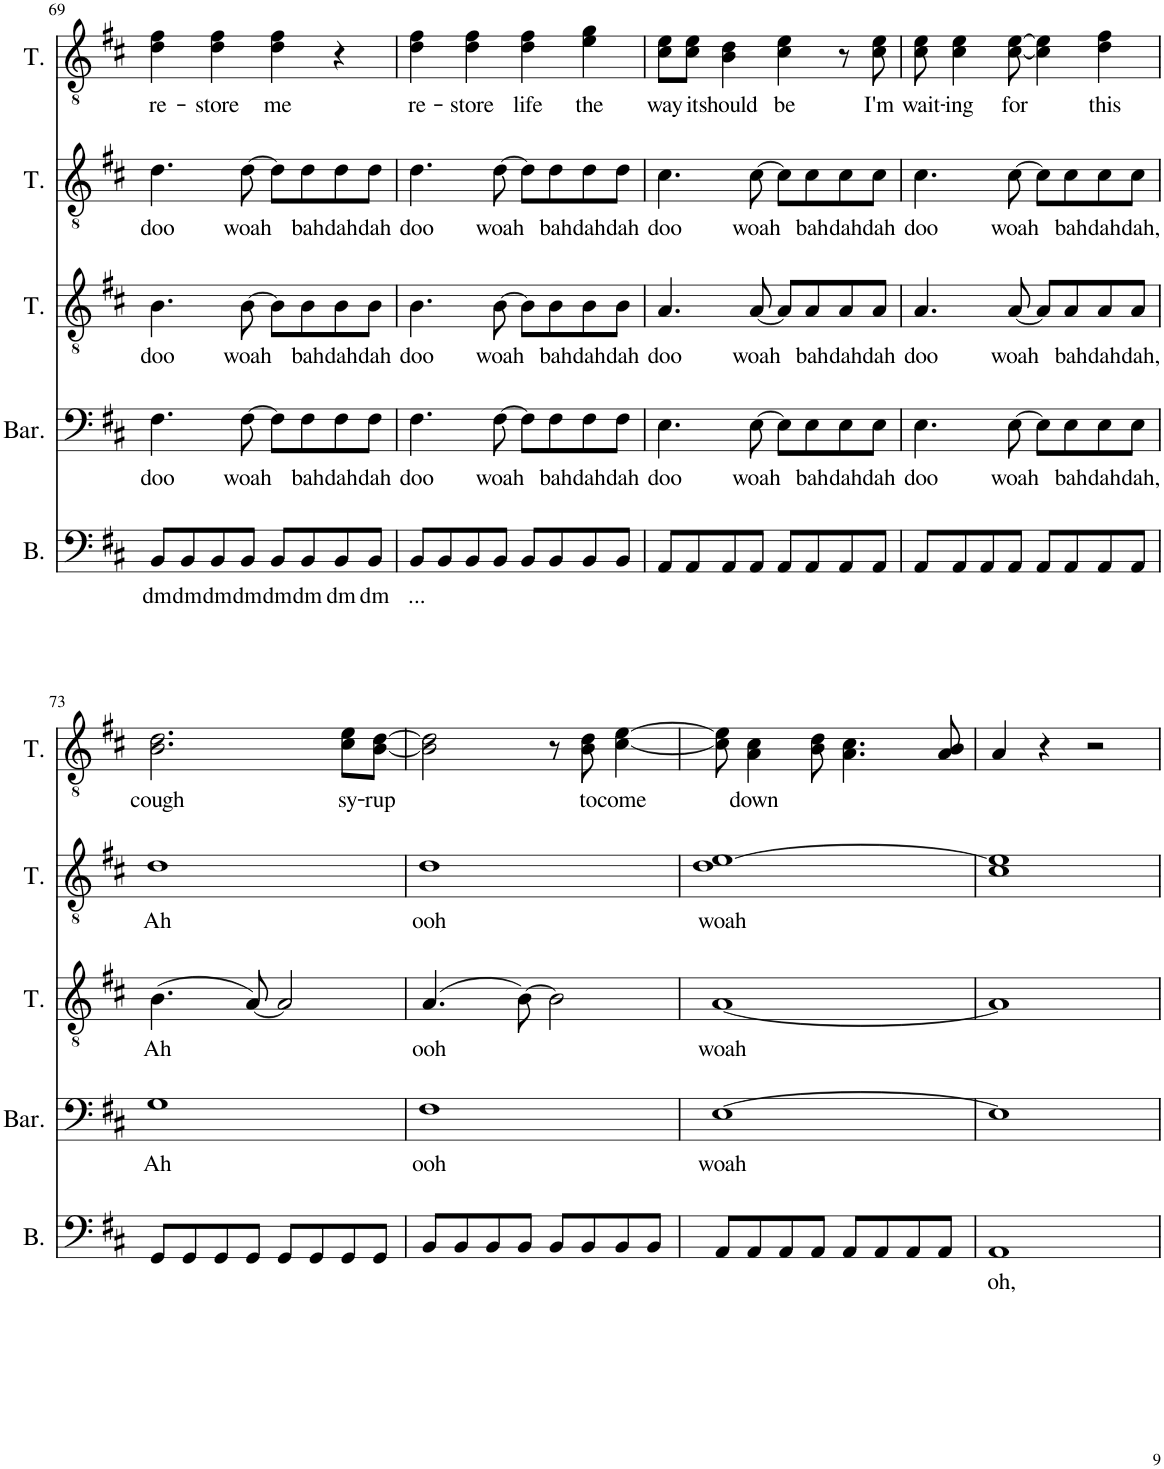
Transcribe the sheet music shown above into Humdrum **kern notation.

**kern	**text	**kern	**text	**kern	**text	**kern	**text	**kern	**text
*part5	*part5	*part4	*part4	*part3	*part3	*part2	*part2	*part1	*part1
*staff5	*staff5	*staff4	*staff4	*staff3	*staff3	*staff2	*staff2	*staff1	*staff1
*I"Bass	*	*I"Baritone	*	*I"Tenor	*	*I"Tenor	*	*I"Tenor	*
*I'B.	*	*I'Bar.	*	*I'T.	*	*I'T.	*	*I'T.	*
!!LO:PB:g=z
*clefF4	*	*clefF4	*	*clefGv2	*	*clefGv2	*	*clefGv2	*
*k[f#c#]	*	*k[f#c#]	*	*k[f#c#]	*	*k[f#c#]	*	*k[f#c#]	*
*M4/4	*	*M4/4	*	*M4/4	*	*M4/4	*	*M4/4	*
=69	=69	=69	=69	=69	=69	=69	=69	=69	=69
!	!LO:LY:b	!	!LO:LY:b	!	!LO:LY:b	!	!LO:LY:b	!	!LO:LY:b
8BB/L	dm	4.F#\	doo	4.B\	doo	4.d\	doo	4d\ 4f#\	re-
!	!LO:LY:b	!	!	!	!	!	!	!	!
8BB/	dm	.	.	.	.	.	.	.	.
!	!LO:LY:b	!	!	!	!	!	!	!	!LO:LY:b
8BB/	dm	.	.	.	.	.	.	4d\ 4f#\	-store
!	!LO:LY:b	!	!LO:LY:b	!	!LO:LY:b	!	!LO:LY:b	!	!
8BB/J	dm	[8F#\	woah	[8B\	woah	[8d\	woah	.	.
!	!LO:LY:b	!	!	!	!	!	!	!	!LO:LY:b
8BB/L	dm	8F#\L]	.	8B\L]	.	8d\L]	.	4d\ 4f#\	me
!	!LO:LY:b	!	!LO:LY:b	!	!LO:LY:b	!	!LO:LY:b	!	!
8BB/	dm	8F#\	bah	8B\	bah	8d\	bah	.	.
!	!LO:LY:b	!	!LO:LY:b	!	!LO:LY:b	!	!LO:LY:b	!	!
8BB/	dm	8F#\	dah	8B\	dah	8d\	dah	4r	.
!	!LO:LY:b	!	!LO:LY:b	!	!LO:LY:b	!	!LO:LY:b	!	!
8BB/J	dm	8F#\J	dah	8B\J	dah	8d\J	dah	.	.
=70	=70	=70	=70	=70	=70	=70	=70	=70	=70
!	!LO:LY:b	!	!LO:LY:b	!	!LO:LY:b	!	!LO:LY:b	!	!LO:LY:b
8BB/L	...	4.F#\	doo	4.B\	doo	4.d\	doo	4d\ 4f#\	re-
8BB/	.	.	.	.	.	.	.	.	.
!	!	!	!	!	!	!	!	!	!LO:LY:b
8BB/	.	.	.	.	.	.	.	4d\ 4f#\	-store
!	!	!	!LO:LY:b	!	!LO:LY:b	!	!LO:LY:b	!	!
8BB/J	.	[8F#\	woah	[8B\	woah	[8d\	woah	.	.
!	!	!	!	!	!	!	!	!	!LO:LY:b
8BB/L	.	8F#\L]	.	8B\L]	.	8d\L]	.	4d\ 4f#\	life
!	!	!	!LO:LY:b	!	!LO:LY:b	!	!LO:LY:b	!	!
8BB/	.	8F#\	bah	8B\	bah	8d\	bah	.	.
!	!	!	!LO:LY:b	!	!LO:LY:b	!	!LO:LY:b	!	!LO:LY:b
8BB/	.	8F#\	dah	8B\	dah	8d\	dah	4e\ 4g\	the
!	!	!	!LO:LY:b	!	!LO:LY:b	!	!LO:LY:b	!	!
8BB/J	.	8F#\J	dah	8B\J	dah	8d\J	dah	.	.
=71	=71	=71	=71	=71	=71	=71	=71	=71	=71
!	!	!	!LO:LY:b	!	!LO:LY:b	!	!LO:LY:b	!	!LO:LY:b
8AA/L	.	4.E\	doo	4.A/	doo	4.c#\	doo	8c#\ 8e\L	way
!	!	!	!	!	!	!	!	!	!LO:LY:b
8AA/	.	.	.	.	.	.	.	8c#\ 8e\J	it
!	!	!	!	!	!	!	!	!	!LO:LY:b
8AA/	.	.	.	.	.	.	.	4B\ 4d\	should
!	!	!	!LO:LY:b	!	!LO:LY:b	!	!LO:LY:b	!	!
8AA/J	.	[8E\	woah	[8A/	woah	[8c#\	woah	.	.
!	!	!	!	!	!	!	!	!	!LO:LY:b
8AA/L	.	8E\L]	.	8A/L]	.	8c#\L]	.	4c#\ 4e\	be
!	!	!	!LO:LY:b	!	!LO:LY:b	!	!LO:LY:b	!	!
8AA/	.	8E\	bah	8A/	bah	8c#\	bah	.	.
!	!	!	!LO:LY:b	!	!LO:LY:b	!	!LO:LY:b	!	!
8AA/	.	8E\	dah	8A/	dah	8c#\	dah	8r	.
!	!	!	!LO:LY:b	!	!LO:LY:b	!	!LO:LY:b	!	!LO:LY:b
8AA/J	.	8E\J	dah	8A/J	dah	8c#\J	dah	8c#\ 8e\	I'm
=72	=72	=72	=72	=72	=72	=72	=72	=72	=72
!	!	!	!LO:LY:b	!	!LO:LY:b	!	!LO:LY:b	!	!LO:LY:b
8AA/L	.	4.E\	doo	4.A/	doo	4.c#\	doo	8c#\ 8e\	wait-
!	!	!	!	!	!	!	!	!	!LO:LY:b
8AA/	.	.	.	.	.	.	.	4c#\ 4e\	-ing
8AA/	.	.	.	.	.	.	.	.	.
!	!	!	!LO:LY:b	!	!LO:LY:b	!	!LO:LY:b	!	!LO:LY:b
8AA/J	.	[8E\	woah	[8A/	woah	[8c#\	woah	[8c#\ [8e\	for
8AA/L	.	8E\L]	.	8A/L]	.	8c#\L]	.	4c#\] 4e\]	.
!	!	!	!LO:LY:b	!	!LO:LY:b	!	!LO:LY:b	!	!
8AA/	.	8E\	bah	8A/	bah	8c#\	bah	.	.
!	!	!	!LO:LY:b	!	!LO:LY:b	!	!LO:LY:b	!	!LO:LY:b
8AA/	.	8E\	dah	8A/	dah	8c#\	dah	4d\ 4f#\	this
!	!	!	!LO:LY:b	!	!LO:LY:b	!	!LO:LY:b	!	!
8AA/J	.	8E\J	dah,	8A/J	dah,	8c#\J	dah,	.	.
!!LO:LB:g=z
=73	=73	=73	=73	=73	=73	=73	=73	=73	=73
!	!	!	!LO:LY:b	!	!LO:LY:b	!	!LO:LY:b	!	!LO:LY:b
8GG/L	.	1G	Ah	(4.B\	Ah	1d	Ah	2.B\ 2.d\	cough
8GG/	.	.	.	.	.	.	.	.	.
8GG/	.	.	.	.	.	.	.	.	.
8GG/J	.	.	.	[8A/)	.	.	.	.	.
8GG/L	.	.	.	2A/]	.	.	.	.	.
8GG/	.	.	.	.	.	.	.	.	.
!	!	!	!	!	!	!	!	!	!LO:LY:b
8GG/	.	.	.	.	.	.	.	8c#\ 8e\L	sy-
!	!	!	!	!	!	!	!	!	!LO:LY:b
8GG/J	.	.	.	.	.	.	.	[8B\ [8d\J	-rup
=74	=74	=74	=74	=74	=74	=74	=74	=74	=74
!	!	!	!LO:LY:b	!	!LO:LY:b	!	!LO:LY:b	!	!
8BB/L	.	1F#	ooh	(4.A/	ooh	1d	ooh	2B\] 2d\]	.
8BB/	.	.	.	.	.	.	.	.	.
8BB/	.	.	.	.	.	.	.	.	.
8BB/J	.	.	.	[8B\)	.	.	.	.	.
8BB/L	.	.	.	2B\]	.	.	.	8r	.
!	!	!	!	!	!	!	!	!	!LO:LY:b
8BB/	.	.	.	.	.	.	.	8B\ 8d\	to
!	!	!	!	!	!	!	!	!	!LO:LY:b
8BB/	.	.	.	.	.	.	.	[4c#\ [4e\	come
8BB/J	.	.	.	.	.	.	.	.	.
=75	=75	=75	=75	=75	=75	=75	=75	=75	=75
!	!	!	!LO:LY:b	!	!LO:LY:b	!	!LO:LY:b	!	!
8AA/L	.	[1E	woah	[1A	woah	1d [1e	woah	8c#\] 8e\]	.
!	!	!	!	!	!	!	!	!	!LO:LY:b
8AA/	.	.	.	.	.	.	.	4A\ 4c#\	down
8AA/	.	.	.	.	.	.	.	.	.
8AA/J	.	.	.	.	.	.	.	8B\ 8d\	.
8AA/L	.	.	.	.	.	.	.	4.A\ 4.c#\	.
8AA/	.	.	.	.	.	.	.	.	.
8AA/	.	.	.	.	.	.	.	.	.
8AA/J	.	.	.	.	.	.	.	8A/ 8B/	.
=76	=76	=76	=76	=76	=76	=76	=76	=76	=76
!	!LO:LY:b	!	!	!	!	!	!	!	!
1AA	oh,	1E]	.	1A]	.	1c# 1e]	.	4A/	.
.	.	.	.	.	.	.	.	4r	.
.	.	.	.	.	.	.	.	2r	.
=	=	=	=	=	=	=	=	=	=
*-	*-	*-	*-	*-	*-	*-	*-	*-	*-
